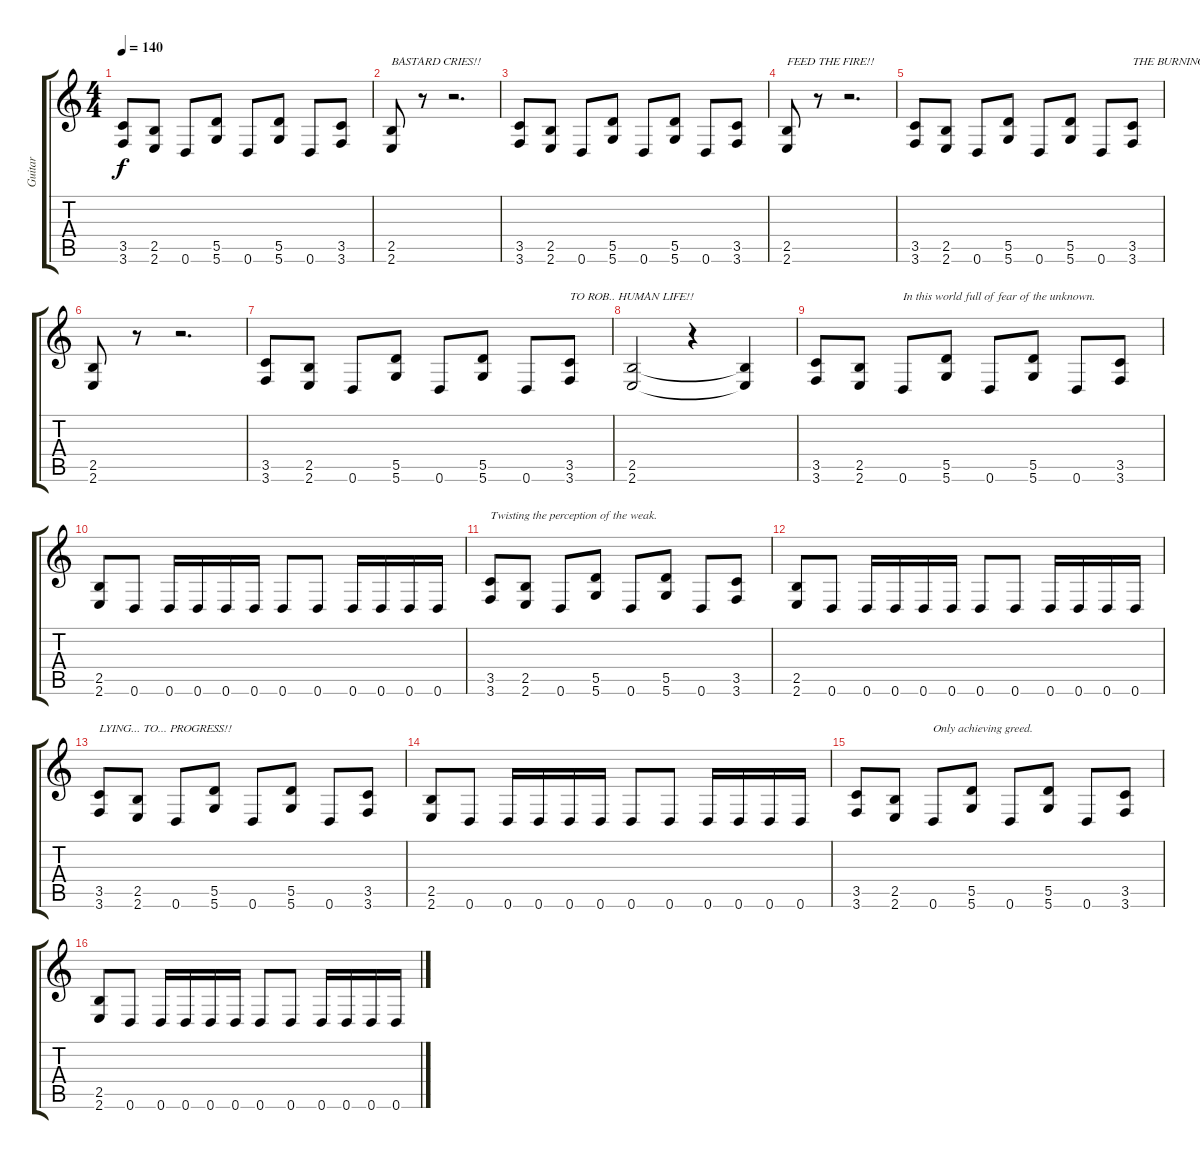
\track ("Guitar" "Guitar") {instrument distortionguitar}
\staff {score tabs}
\tuning (E4 B3 G3 D3 A2 D2) {hide}
\ts (4 4)
\tempo 140
\clef g2
\ks c
(3.5 3.6).8{dy f instrument distortionguitar} (2.5 2.6).8 0.6.8 (5.5 5.6).8 0.6.8 (5.5 5.6).8 0.6.8 (3.5 3.6).8 |
(2.5 2.6).8{txt "BASTARD CRIES!!"} r.8 r.2{d} |
(3.5 3.6).8 (2.5 2.6).8 0.6.8 (5.5 5.6).8 0.6.8 (5.5 5.6).8 0.6.8 (3.5 3.6).8 |
(2.5 2.6).8{txt "FEED THE FIRE!!"} r.8 r.2{d} |
(3.5 3.6).8 (2.5 2.6).8 0.6.8 (5.5 5.6).8 0.6.8 (5.5 5.6).8 0.6.8 (3.5 3.6).8{txt "THE BURNING DESIRE!!"} |
(2.5 2.6).8 r.8 r.2{d} |
(3.5 3.6).8 (2.5 2.6).8 0.6.8 (5.5 5.6).8 0.6.8 (5.5 5.6).8 0.6.8 (3.5 3.6).8{txt "TO ROB.. HUMAN LIFE!!"} |
(2.5 2.6).2 r.4 (2.5{t} 2.6{t}).4 |
(3.5 3.6).8 (2.5 2.6).8 0.6.8{txt "In this world full of fear of the unknown."} (5.5 5.6).8 0.6.8 (5.5 5.6).8 0.6.8 (3.5 3.6).8 |
(2.5 2.6).8 0.6.8 0.6.16 0.6.16 0.6.16 0.6.16 0.6.8 0.6.8 0.6.16 0.6.16 0.6.16 0.6.16 |
(3.5 3.6).8{txt "Twisting the perception of the weak."} (2.5 2.6).8 0.6.8 (5.5 5.6).8 0.6.8 (5.5 5.6).8 0.6.8 (3.5 3.6).8 |
(2.5 2.6).8 0.6.8 0.6.16 0.6.16 0.6.16 0.6.16 0.6.8 0.6.8 0.6.16 0.6.16 0.6.16 0.6.16 |
(3.5 3.6).8{txt "LYING... TO... PROGRESS!!"} (2.5 2.6).8 0.6.8 (5.5 5.6).8 0.6.8 (5.5 5.6).8 0.6.8 (3.5 3.6).8 |
(2.5 2.6).8 0.6.8 0.6.16 0.6.16 0.6.16 0.6.16 0.6.8 0.6.8 0.6.16 0.6.16 0.6.16 0.6.16 |
(3.5 3.6).8 (2.5 2.6).8 0.6.8{txt "Only achieving greed."} (5.5 5.6).8 0.6.8 (5.5 5.6).8 0.6.8 (3.5 3.6).8 |
(2.5 2.6).8 0.6.8 0.6.16 0.6.16 0.6.16 0.6.16 0.6.8 0.6.8 0.6.16 0.6.16 0.6.16 0.6.16
